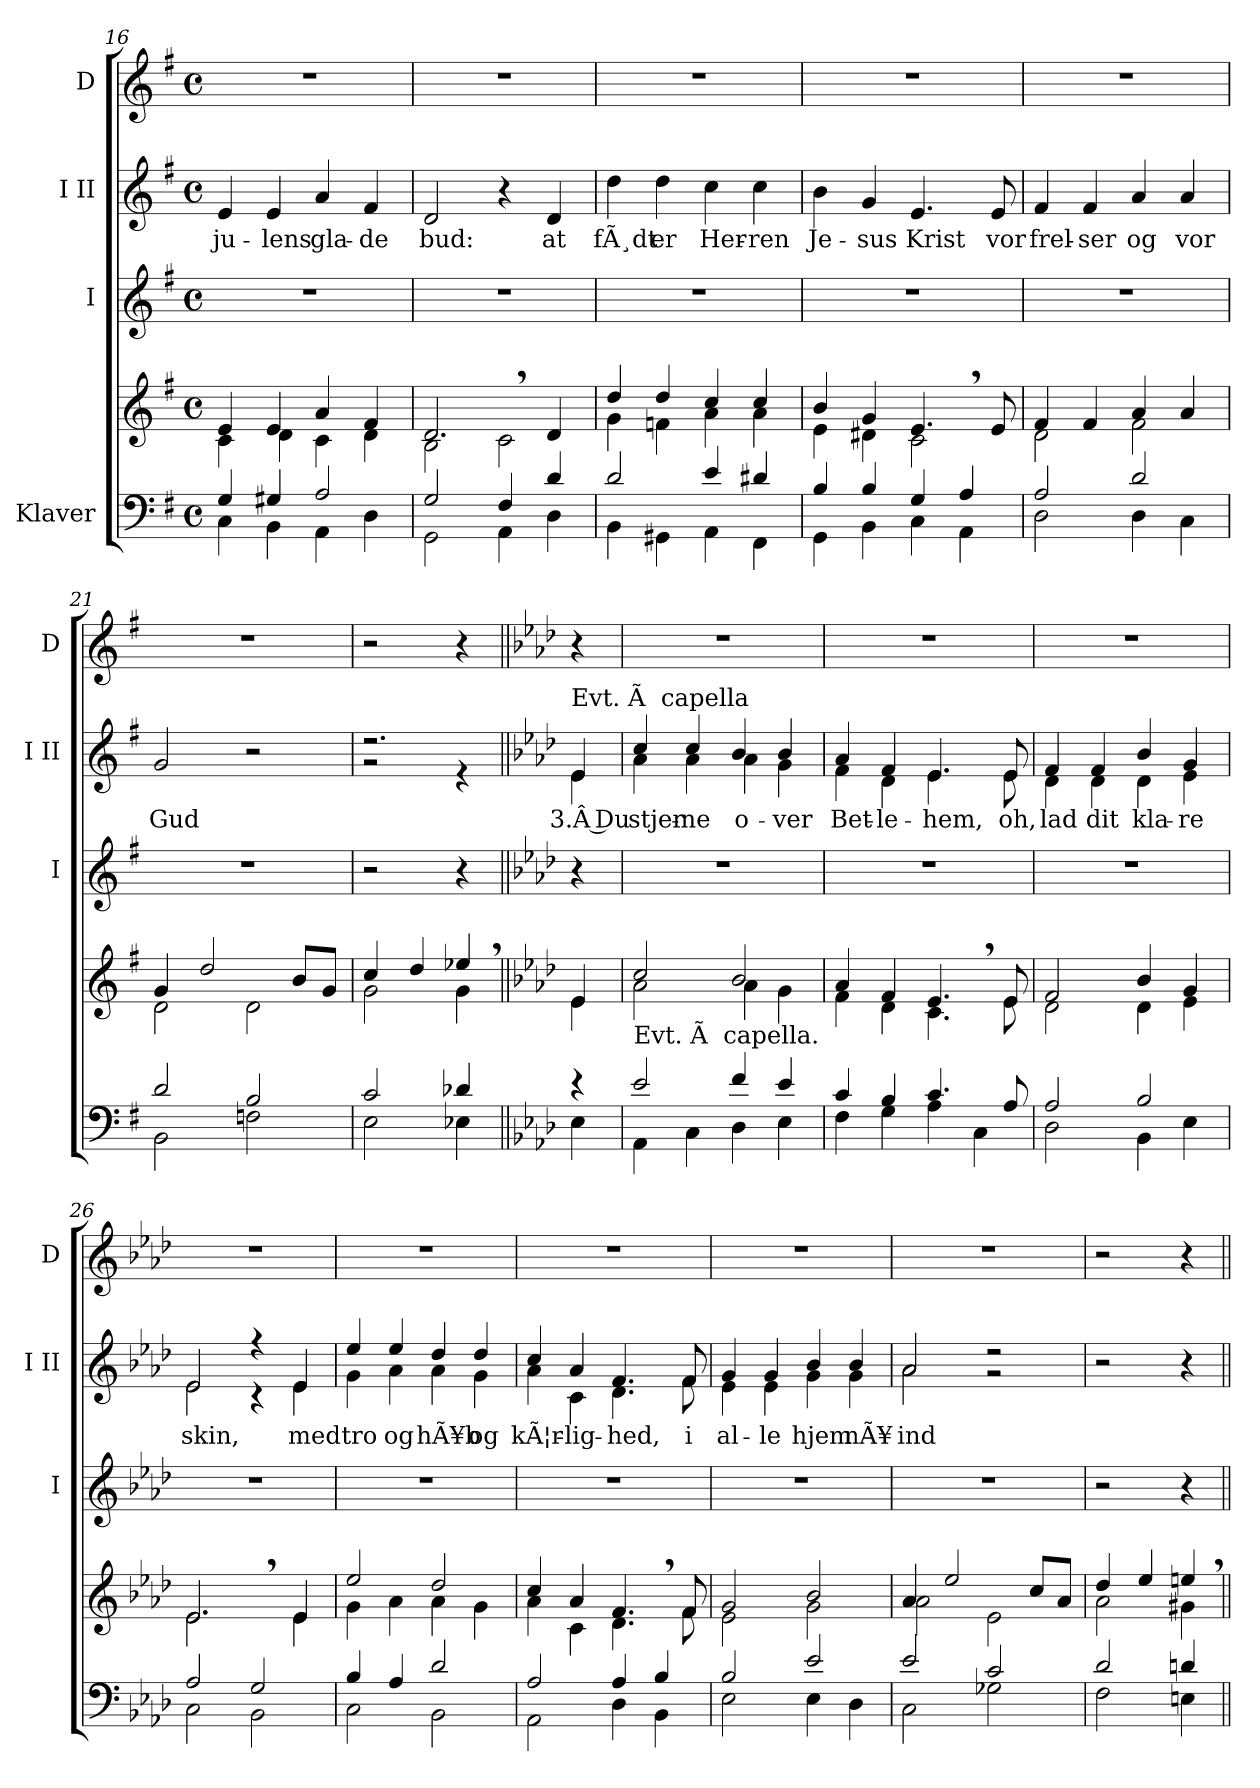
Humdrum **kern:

**kern	**kern	**kern	**kern	**text	**kern
*part4	*part4	*part3	*part2	*part2	*part1
*staff5	*staff4	*staff3	*staff2	*staff2	*staff1
*I"Klaver	*	*I"I	*I"I II	*	*I"D
*	*	*I'I	*I'I II	*	*I'D
*clefF4	*clefG2	*clefG2	*clefG2	*	*clefG2
*k[f#]	*k[f#]	*k[f#]	*k[f#]	*	*k[f#]
*M4/4	*M4/4	*M4/4	*M4/4	*	*M4/4
*met(c)	*met(c)	*met(c)	*met(c)	*	*met(c)
=16	=16	=16	=16	=16	=16
*^	*^	*	*	*	*
4G/	4C\	4e/	4c\	1r	4e/	ju-	1r
4G#X/	4BB\	4e/	4d\	.	4e/	-lens	.
2A/	4AA\	4a/	4c\	.	4a/	gla-	.
.	4D\	4f#/	4d\	.	4f#/	-de	.
=17	=17	=17	=17	=17	=17	=17	=17
2G/	2GG\	2.d,/	2B\	1r	2d/	bud:	1r
4F#/	4AA\	.	2c\	.	4r	.	.
4d/	4D\	4d/	.	.	4d/	at	.
=18	=18	=18	=18	=18	=18	=18	=18
2d/	4BB\	4dd/	4g\	1r	4dd\	fÃ¸dt	1r
.	4GG#X\	4dd/	4fn\	.	4dd\	er	.
4e/	4AA\	4cc/	4a\	.	4cc\	Her-	.
4d#X/	4FF#\	4cc/	4a\	.	4cc\	-ren	.
=19	=19	=19	=19	=19	=19	=19	=19
4B/	4GG\	4b/	4e\	1r	4b\	Je-	1r
4B/	4BB\	4g/	4d#X\	.	4g/	-sus	.
4G/	4C\	4.e,/	2c\	.	4.e/	Krist	.
4A/	4AA\	.	.	.	.	.	.
.	.	8e/	.	.	8e/	vor	.
!!LO:PB:g=z
=20	=20	=20	=20	=20	=20	=20	=20
2A/	2D\	4f#/	2d\	1r	4f#/	frel-	1r
.	.	4f#/	.	.	4f#/	-ser	.
2d/	4D\	4a/	2f#\	.	4a/	og	.
.	4C\	4a/	.	.	4a/	vor	.
=21	=21	=21	=21	=21	=21	=21	=21
2d/	2BB\	4g/	2d\	1r	2g/	Gud	1r
.	.	2dd/	.	.	.	.	.
2B/	2Fn\	.	2d\	.	2r	.	.
.	.	8b/L	.	.	.	.	.
.	.	8g/J	.	.	.	.	.
=22	=22	=22	=22	=22	=22	=22	=22
*	*	*	*	*	*^	*	*
2c/	2E\	4cc/	2g\	2r	2.r	2r	.	2r
.	.	4dd/	.	.	.	.	.	.
4d-X/	4E-X\	4ee-X,/	4g\	4r	.	4r	.	4r
=22X2||	=22X2||	=22X2||	=22X2||	=22X2||	=22X2||	=22X2||	=22X2||	=22X2||
*k[b-e-a-d-]	*	*k[b-e-a-d-]	*	*k[b-e-a-d-]	*k[b-e-a-d-]	*	*	*k[b-e-a-d-]
!	!	!	!	!	!LO:TX:a:t=Evt. Ã&nbsp; capella	!	!	!
4r	4E-\	4e-/	4e-\	4r	4e-/	4e-\	3.Â Du	4r
=23	=23	=23	=23	=23	=23	=23	=23	=23
!LO:TX:a:t=Evt. Ã&nbsp; capella.	!	!	!	!	!	!	!	!
2e-/	4AA-\	2cc/	2a-\	1r	4cc/	4a-\	stjer-	1r
.	4C\	.	.	.	4cc/	4a-\	-ne	.
4f/	4D-\	2b-/	4a-\	.	4b-/	4a-\	o-	.
4e-/	4E-\	.	4g\	.	4b-/	4g\	-ver	.
=24	=24	=24	=24	=24	=24	=24	=24	=24
4c/	4F\	4a-/	4f\	1r	4a-/	4f\	Bet-	1r
4B-/	4G\	4f/	4d-\	.	4f/	4d-\	-le-	.
4.c/	4A-\	4.e-,/	4.c\	.	4.e-/	4.e-\	-hem,	.
.	4C\	.	.	.	.	.	.	.
8A-/	.	8e-/	8e-\	.	8e-/	8e-\	oh,	.
=25	=25	=25	=25	=25	=25	=25	=25	=25
2A-/	2D-\	2f/	2d-\	1r	4f/	4d-\	lad	1r
.	.	.	.	.	4f/	4d-\	dit	.
2B-/	4BB-\	4b-/	4d-\	.	4b-/	4d-\	kla-	.
.	4E-\	4g/	4e-\	.	4g/	4e-\	-re	.
!!LO:LB:g=z
=26	=26	=26	=26	=26	=26	=26	=26	=26
2A-/	2C\	2.e-,/	2.e-\	1r	2e-/	2e-\	skin,	1r
2G/	2BB-\	.	.	.	4r	4r	.	.
.	.	4e-/	4e-\	.	4e-/	4e-\	med	.
=27	=27	=27	=27	=27	=27	=27	=27	=27
4B-/	2C\	2ee-/	4g\	1r	4ee-/	4g\	tro	1r
4A-/	.	.	4a-\	.	4ee-/	4a-\	og	.
2d-/	2BB-\	2dd-/	4a-\	.	4dd-/	4a-\	hÃ¥b	.
.	.	.	4g\	.	4dd-/	4g\	og	.
=28	=28	=28	=28	=28	=28	=28	=28	=28
2A-/	2AA-\	4cc/	4a-\	1r	4cc/	4a-\	kÃ¦r-	1r
.	.	4a-/	4c\	.	4a-/	4c\	-lig-	.
4A-/	4D-\	4.f,/	4.d-\	.	4.f/	4.d-\	-hed,	.
4B-/	4BB-\	.	.	.	.	.	.	.
.	.	8f/	8f\	.	8f/	8f\	i	.
=29	=29	=29	=29	=29	=29	=29	=29	=29
2B-/	2E-\	2g/	2e-\	1r	4g/	4e-\	al-	1r
.	.	.	.	.	4g/	4e-\	-le	.
2e-/	4E-\	2b-/	2g\	.	4b-/	4g\	hjem	.
.	4D-\	.	.	.	4b-/	4g\	nÃ¥	.
=30	=30	=30	=30	=30	=30	=30	=30	=30
2e-/	2C\	4a-/	2a-\	1r	2a-/	2a-\	ind	1r
.	.	2ee-/	.	.	.	.	.	.
2c/	2G-X\	.	2e-\	.	2r	2r	.	.
.	.	8cc/L	.	.	.	.	.	.
.	.	8a-/J	.	.	.	.	.	.
*	*	*	*	*	*v	*v	*	*
=31	=31	=31	=31	=31	=31	=31	=31
2d-/	2F\	4dd-/	2a-\	2r	2r	.	2r
.	.	4ee-/	.	.	.	.	.
4dn/	4En\	4een,/	4g#X\	4r	4r	.	4r
*v	*v	*	*	*	*	*	*
*	*v	*v	*	*	*	*
=||	=||	=||	=||	=||	=||
*-	*-	*-	*-	*-	*-
